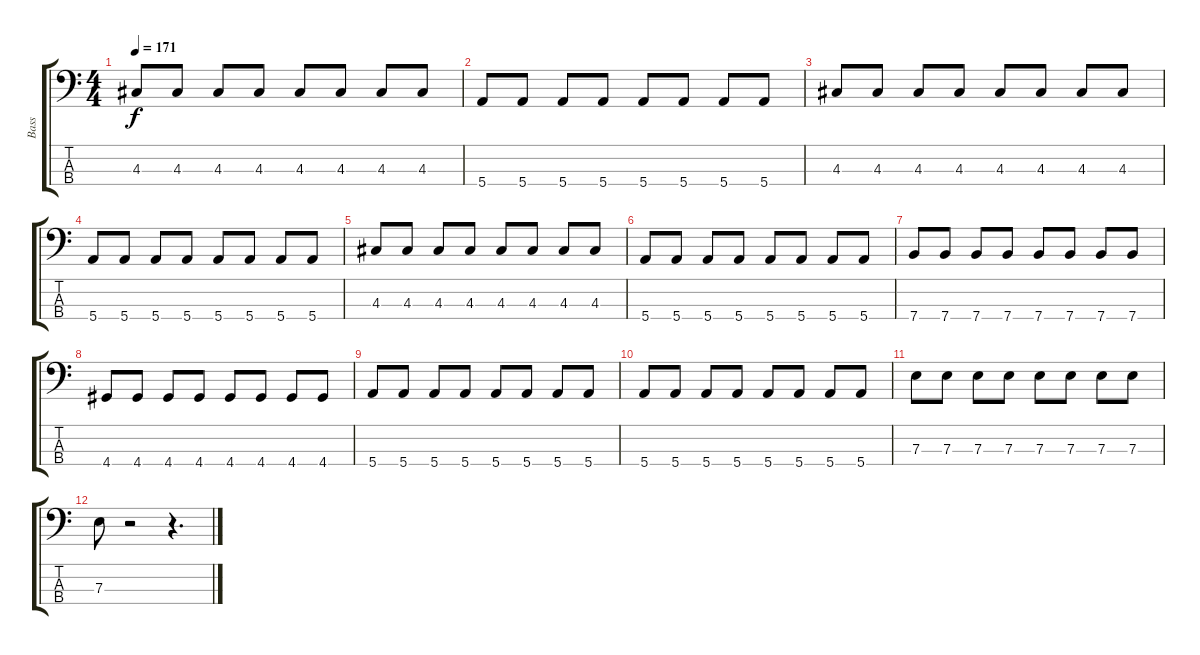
\track ("Bass" "Bass") {instrument electricbasspick}
\staff {score tabs}
\tuning (G2 D2 A1 E1) {hide}
\ts (4 4)
\tempo 171
\clef f4
\ks c
4.3.8{dy f} 4.3.8 4.3.8 4.3.8 4.3.8 4.3.8 4.3.8 4.3.8 |
5.4.8 5.4.8 5.4.8 5.4.8 5.4.8 5.4.8 5.4.8 5.4.8 |
4.3.8 4.3.8 4.3.8 4.3.8 4.3.8 4.3.8 4.3.8 4.3.8 |
5.4.8 5.4.8 5.4.8 5.4.8 5.4.8 5.4.8 5.4.8 5.4.8 |
4.3.8 4.3.8 4.3.8 4.3.8 4.3.8 4.3.8 4.3.8 4.3.8 |
5.4.8 5.4.8 5.4.8 5.4.8 5.4.8 5.4.8 5.4.8 5.4.8 |
7.4.8 7.4.8 7.4.8 7.4.8 7.4.8 7.4.8 7.4.8 7.4.8 |
4.4.8 4.4.8 4.4.8 4.4.8 4.4.8 4.4.8 4.4.8 4.4.8 |
5.4.8 5.4.8 5.4.8 5.4.8 5.4.8 5.4.8 5.4.8 5.4.8 |
5.4.8 5.4.8 5.4.8 5.4.8 5.4.8 5.4.8 5.4.8 5.4.8 |
7.3.8 7.3.8 7.3.8 7.3.8 7.3.8 7.3.8 7.3.8 7.3.8 |
7.3.8 r.2 r.4{d}
